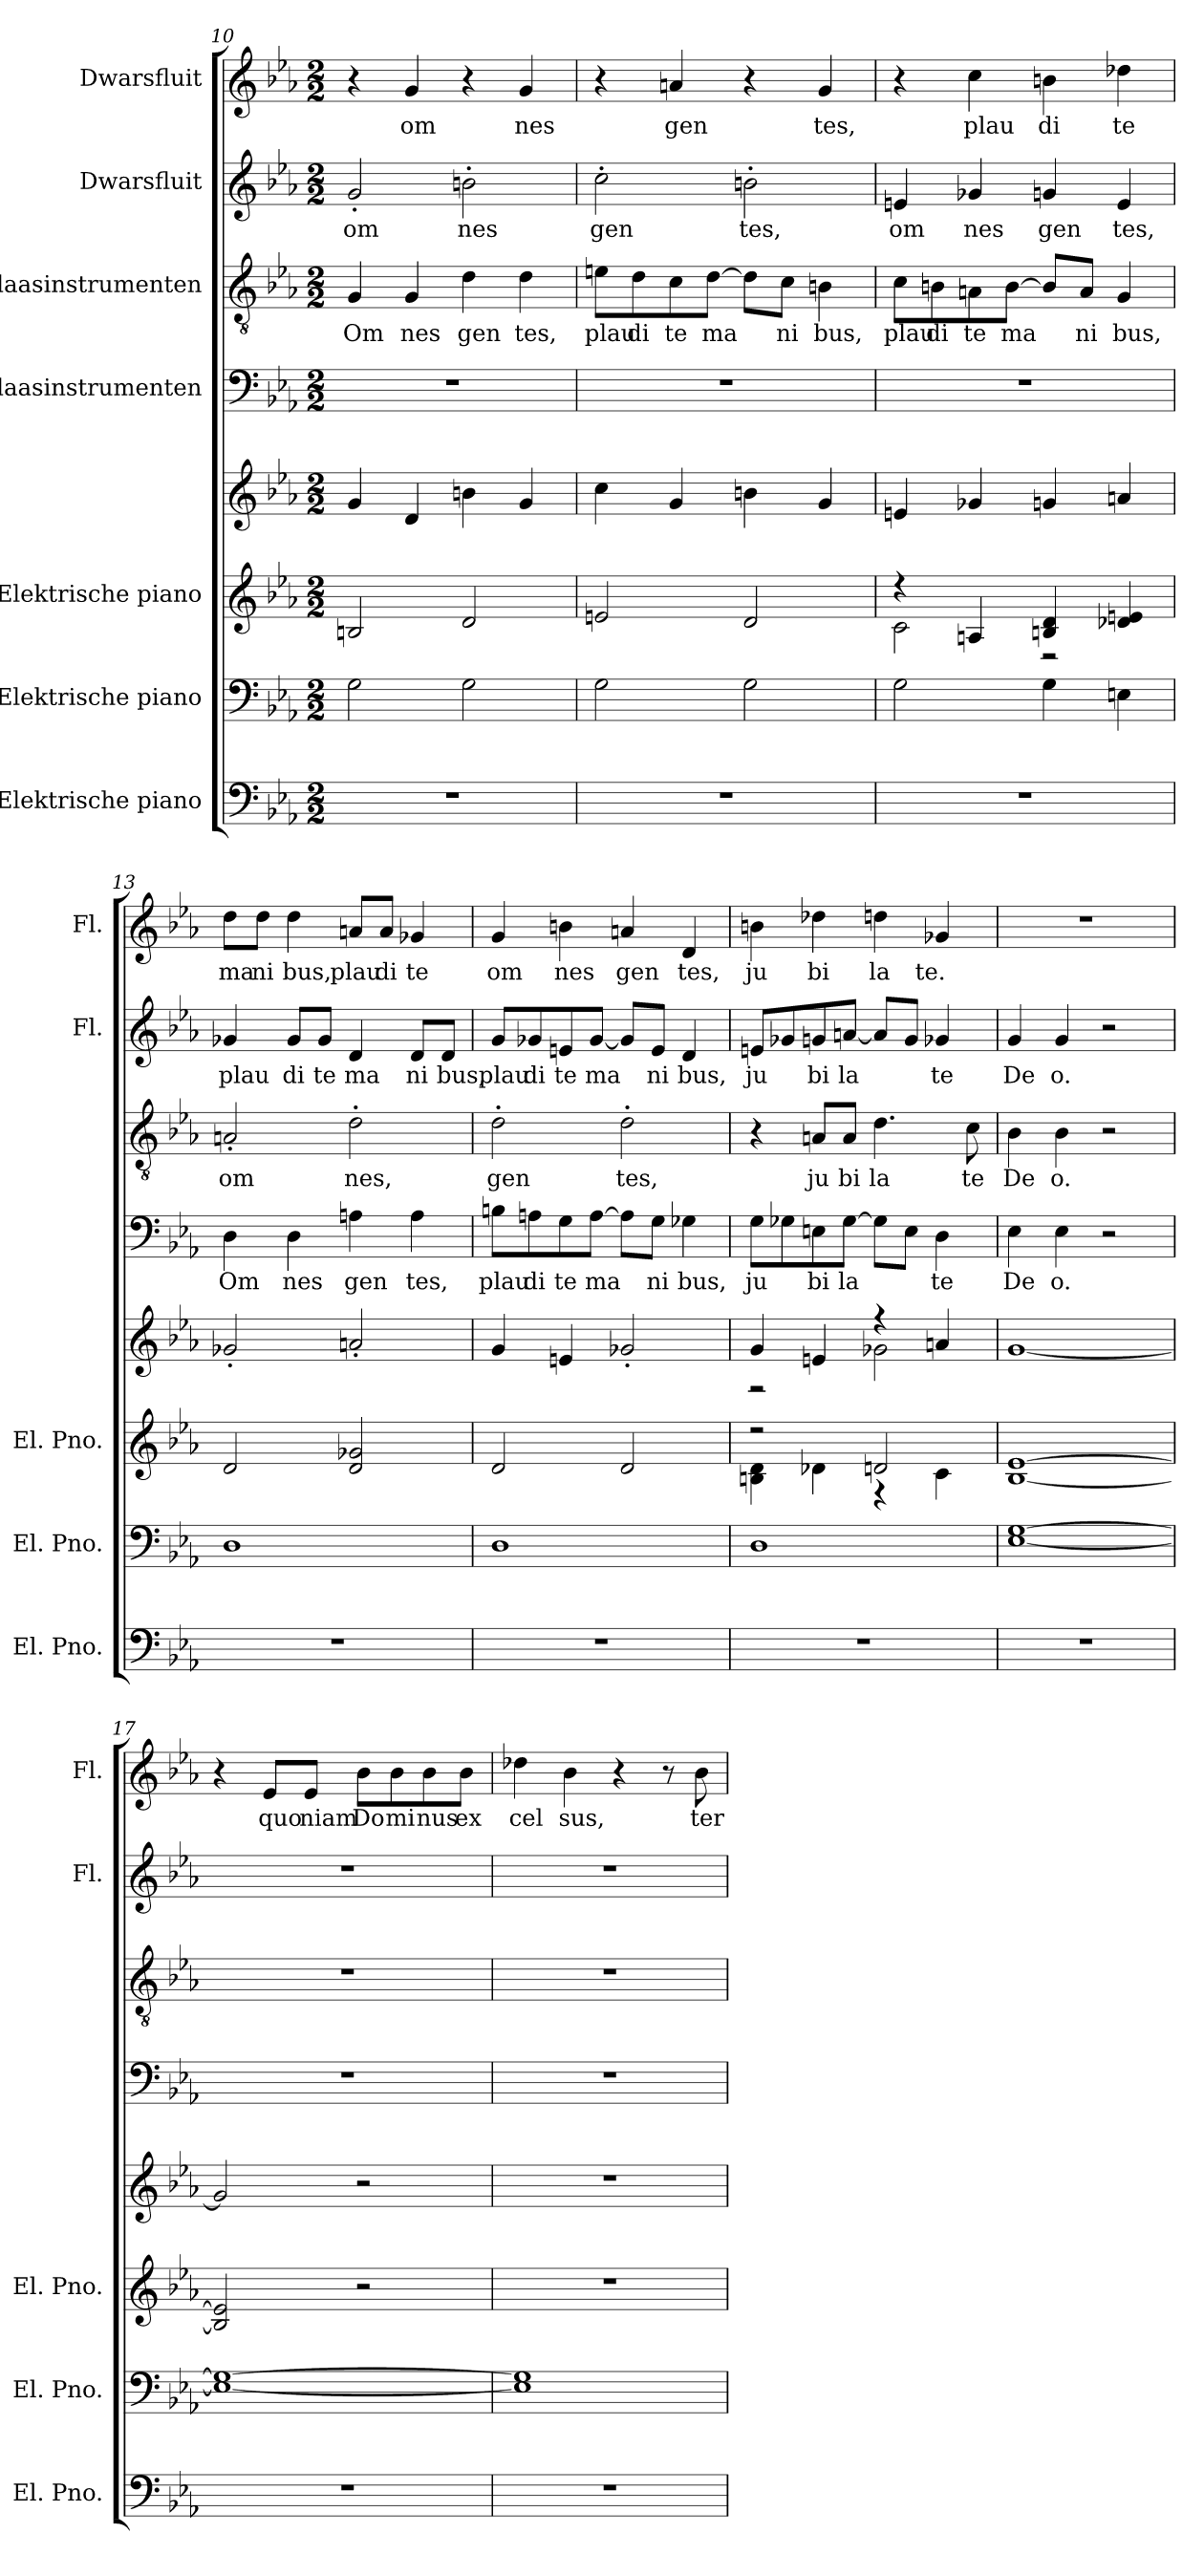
**kern	**kern	**kern	**kern	**kern	**text	**kern	**text	**kern	**text	**kern	**text
*part7	*part6	*part5	*part5	*part4	*part4	*part3	*part3	*part2	*part2	*part1	*part1
*staff8	*staff7	*staff6	*staff5	*staff4	*staff4	*staff3	*staff3	*staff2	*staff2	*staff1	*staff1
*I"Elektrische piano	*I"Elektrische piano	*I"Elektrische piano	*	*I"Blaasinstrumenten	*	*I"Blaasinstrumenten	*	*I"Dwarsfluit	*	*I"Dwarsfluit	*
*I'El. Pno.	*I'El. Pno.	*I'El. Pno.	*	*	*	*	*	*I'Fl.	*	*I'Fl.	*
!!LO:PB:g=z
*clefF4	*clefF4	*clefG2	*clefG2	*clefF4	*	*clefGv2	*	*clefG2	*	*clefG2	*
*k[b-e-a-]	*k[b-e-a-]	*k[b-e-a-]	*k[b-e-a-]	*k[b-e-a-]	*	*k[b-e-a-]	*	*k[b-e-a-]	*	*k[b-e-a-]	*
*M2/2	*M2/2	*M2/2	*M2/2	*M2/2	*	*M2/2	*	*M2/2	*	*M2/2	*
=10	=10	=10	=10	=10	=10	=10	=10	=10	=10	=10	=10
!	!	!	!	!	!	!	!LO:LY:b	!	!LO:LY:b	!	!
1r	2G\	2Bn/	4g/	1r	.	4G/	Om	2g'/	om	4r	.
!	!	!	!	!	!	!	!LO:LY:b	!	!	!	!LO:LY:b
.	.	.	4d/	.	.	4G/	nes	.	.	4g/	om
!	!	!	!	!	!	!	!LO:LY:b	!	!LO:LY:b	!	!
.	2G\	2d/	4bn\	.	.	4d\	gen	2bn'\	nes	4r	.
!	!	!	!	!	!	!	!LO:LY:b	!	!	!	!LO:LY:b
.	.	.	4g/	.	.	4d\	tes,	.	.	4g/	nes
=11	=11	=11	=11	=11	=11	=11	=11	=11	=11	=11	=11
!	!	!	!	!	!	!	!LO:LY:b	!	!LO:LY:b	!	!
1r	2G\	2en/	4cc\	1r	.	8en\L	plau	2cc'\	gen	4r	.
!	!	!	!	!	!	!	!LO:LY:b	!	!	!	!
.	.	.	.	.	.	8d\	di	.	.	.	.
!	!	!	!	!	!	!	!LO:LY:b	!	!	!	!LO:LY:b
.	.	.	4g/	.	.	8c\	te	.	.	4an/	gen
!	!	!	!	!	!	!	!LO:LY:b	!	!	!	!
.	.	.	.	.	.	[8d\J	ma	.	.	.	.
!	!	!	!	!	!	!	!	!	!LO:LY:b	!	!
.	2G\	2d/	4bn\	.	.	8d\L]	.	2bn'\	tes,	4r	.
!	!	!	!	!	!	!	!LO:LY:b	!	!	!	!
.	.	.	.	.	.	8c\J	ni	.	.	.	.
!	!	!	!	!	!	!	!LO:LY:b	!	!	!	!LO:LY:b
.	.	.	4g/	.	.	4Bn\	bus,	.	.	4g/	tes,
=12	=12	=12	=12	=12	=12	=12	=12	=12	=12	=12	=12
*	*	*^	*	*	*	*	*	*	*	*	*
!	!	!	!	!	!	!	!	!LO:LY:b	!	!LO:LY:b	!	!
1r	2G\	4r	2c\	4en/	1r	.	8c\L	plau	4en/	om	4r	.
!	!	!	!	!	!	!	!	!LO:LY:b	!	!	!	!
.	.	.	.	.	.	.	8Bn\	di	.	.	.	.
!	!	!	!	!	!	!	!	!LO:LY:b	!	!LO:LY:b	!	!LO:LY:b
.	.	4An/	.	4g-X/	.	.	8An\	te	4g-X/	nes	4cc\	plau
!	!	!	!	!	!	!	!	!LO:LY:b	!	!	!	!
.	.	.	.	.	.	.	[8B\J	ma	.	.	.	.
!	!	!	!	!	!	!	!	!	!	!LO:LY:b	!	!LO:LY:b
.	4G\	4Bn/ 4d/	2r	4gn/	.	.	8B/L]	.	4gn/	gen	4bn\	di
!	!	!	!	!	!	!	!	!LO:LY:b	!	!	!	!
.	.	.	.	.	.	.	8A/J	ni	.	.	.	.
!	!	!	!	!	!	!	!	!LO:LY:b	!	!LO:LY:b	!	!LO:LY:b
.	4En\	4d-X/ 4en/	.	4an/	.	.	4G/	bus,	4e/	tes,	4dd-X\	te
*	*	*v	*v	*	*	*	*	*	*	*	*	*
!!LO:PB:g=z
=13	=13	=13	=13	=13	=13	=13	=13	=13	=13	=13	=13
!	!	!	!	!	!LO:LY:b	!	!LO:LY:b	!	!LO:LY:b	!	!LO:LY:b
1r	1D	2d/	2g-X'/	4D\	Om	2An'/	om	4g-X/	plau	8dd\L	ma
!	!	!	!	!	!	!	!	!	!	!	!LO:LY:b
.	.	.	.	.	.	.	.	.	.	8dd\J	ni
!	!	!	!	!	!LO:LY:b	!	!	!	!LO:LY:b	!	!LO:LY:b
.	.	.	.	4D\	nes	.	.	8g-/L	di	4dd\	bus,
!	!	!	!	!	!	!	!	!	!LO:LY:b	!	!
.	.	.	.	.	.	.	.	8g-/J	te	.	.
!	!	!	!	!	!LO:LY:b	!	!LO:LY:b	!	!LO:LY:b	!	!LO:LY:b
.	.	2d/ 2g-X/	2an'/	4An\	gen	2d'\	nes,	4d/	ma	8an/L	plau
!	!	!	!	!	!	!	!	!	!	!	!LO:LY:b
.	.	.	.	.	.	.	.	.	.	8a/J	di
!	!	!	!	!	!LO:LY:b	!	!	!	!LO:LY:b	!	!LO:LY:b
.	.	.	.	4A\	tes,	.	.	8d/L	ni	4g-X/	te
!	!	!	!	!	!	!	!	!	!LO:LY:b	!	!
.	.	.	.	.	.	.	.	8d/J	bus,	.	.
=14	=14	=14	=14	=14	=14	=14	=14	=14	=14	=14	=14
!	!	!	!	!	!LO:LY:b	!	!LO:LY:b	!	!LO:LY:b	!	!LO:LY:b
1r	1D	2d/	4g/	8Bn\L	plau	2d'\	gen	8g/L	plau	4g/	om
!	!	!	!	!	!LO:LY:b	!	!	!	!LO:LY:b	!	!
.	.	.	.	8An\	di	.	.	8g-X/	di	.	.
!	!	!	!	!	!LO:LY:b	!	!	!	!LO:LY:b	!	!LO:LY:b
.	.	.	4en/	8G\	te	.	.	8en/	te	4bn\	nes
!	!	!	!	!	!LO:LY:b	!	!	!	!LO:LY:b	!	!
.	.	.	.	[8A\J	ma	.	.	[8g-/J	ma	.	.
!	!	!	!	!	!	!	!LO:LY:b	!	!	!	!LO:LY:b
.	.	2d/	2g-X'/	8A\L]	.	2d'\	tes,	8g-/L]	.	4an/	gen
!	!	!	!	!	!LO:LY:b	!	!	!	!LO:LY:b	!	!
.	.	.	.	8G\J	ni	.	.	8e/J	ni	.	.
!	!	!	!	!	!LO:LY:b	!	!	!	!LO:LY:b	!	!LO:LY:b
.	.	.	.	4G-X\	bus,	.	.	4d/	bus,	4d/	tes,
=15	=15	=15	=15	=15	=15	=15	=15	=15	=15	=15	=15
*	*	*^	*^	*	*	*	*	*	*	*	*
!	!	!	!	!	!	!	!LO:LY:b	!	!	!	!LO:LY:b	!	!LO:LY:b
1r	1D	2r	4Bn\ 4d\	4g/	2r	8G\L	ju	4r	.	8en/L	ju	4bn\	ju
.	.	.	.	.	.	8G-X\	.	.	.	8g-X/	.	.	.
!	!	!	!	!	!	!	!LO:LY:b	!	!LO:LY:b	!	!LO:LY:b	!	!LO:LY:b
.	.	.	4d-X\	4en/	.	8En\	bi	8An/L	ju	8gn/	bi	4dd-X\	bi
!	!	!	!	!	!	!	!LO:LY:b	!	!LO:LY:b	!	!LO:LY:b	!	!
.	.	.	.	.	.	[8G-\J	la	8A/J	bi	[8an/J	la	.	.
!	!	!	!	!	!	!	!	!	!LO:LY:b	!	!	!	!LO:LY:b
.	.	2dn/	4r	4r	2g-X\	8G-\L]	.	4.d\	la	8a/L]	.	4ddn\	la
.	.	.	.	.	.	8E\J	.	.	.	8g/J	.	.	.
!	!	!	!	!	!	!	!LO:LY:b	!	!	!	!LO:LY:b	!	!LO:LY:b
.	.	.	4c\	4an/	.	4D\	te	.	.	4g-X/	te	4g-X/	te.
!	!	!	!	!	!	!	!	!	!LO:LY:b	!	!	!	!
.	.	.	.	.	.	.	.	8c\	te	.	.	.	.
*	*	*v	*v	*	*	*	*	*	*	*	*	*	*
*	*	*	*v	*v	*	*	*	*	*	*	*	*
!!LO:PB:g=z
=16	=16	=16	=16	=16	=16	=16	=16	=16	=16	=16	=16
!	!	!	!	!	!LO:LY:b	!	!LO:LY:b	!	!LO:LY:b	!	!
1r	[1E- [1G	[1B- [1e-	[1g	4E-\	De	4B-\	De	4g/	De	1r	.
!	!	!	!	!	!LO:LY:b	!	!LO:LY:b	!	!LO:LY:b	!	!
.	.	.	.	4E-\	o.	4B-\	o.	4g/	o.	.	.
.	.	.	.	2r	.	2r	.	2r	.	.	.
=17	=17	=17	=17	=17	=17	=17	=17	=17	=17	=17	=17
1r	1E-_ 1G_	2B-/] 2e-/]	2g/]	1r	.	1r	.	1r	.	4r	.
!	!	!	!	!	!	!	!	!	!	!	!LO:LY:b
.	.	.	.	.	.	.	.	.	.	8e-/L	quo
!	!	!	!	!	!	!	!	!	!	!	!LO:LY:b
.	.	.	.	.	.	.	.	.	.	8e-/J	niam
!	!	!	!	!	!	!	!	!	!	!	!LO:LY:b
.	.	2r	2r	.	.	.	.	.	.	8b-\L	Do
!	!	!	!	!	!	!	!	!	!	!	!LO:LY:b
.	.	.	.	.	.	.	.	.	.	8b-\	mi
!	!	!	!	!	!	!	!	!	!	!	!LO:LY:b
.	.	.	.	.	.	.	.	.	.	8b-\	nus
!	!	!	!	!	!	!	!	!	!	!	!LO:LY:b
.	.	.	.	.	.	.	.	.	.	8b-\J	ex
=18	=18	=18	=18	=18	=18	=18	=18	=18	=18	=18	=18
!	!	!	!	!	!	!	!	!	!	!	!LO:LY:b
1r	1E-] 1G]	1r	1r	1r	.	1r	.	1r	.	4dd-X\	cel
!	!	!	!	!	!	!	!	!	!	!	!LO:LY:b
.	.	.	.	.	.	.	.	.	.	4b-\	sus,
.	.	.	.	.	.	.	.	.	.	4r	.
.	.	.	.	.	.	.	.	.	.	8r	.
!	!	!	!	!	!	!	!	!	!	!	!LO:LY:b
.	.	.	.	.	.	.	.	.	.	8b-\	ter
=	=	=	=	=	=	=	=	=	=	=	=
*-	*-	*-	*-	*-	*-	*-	*-	*-	*-	*-	*-
